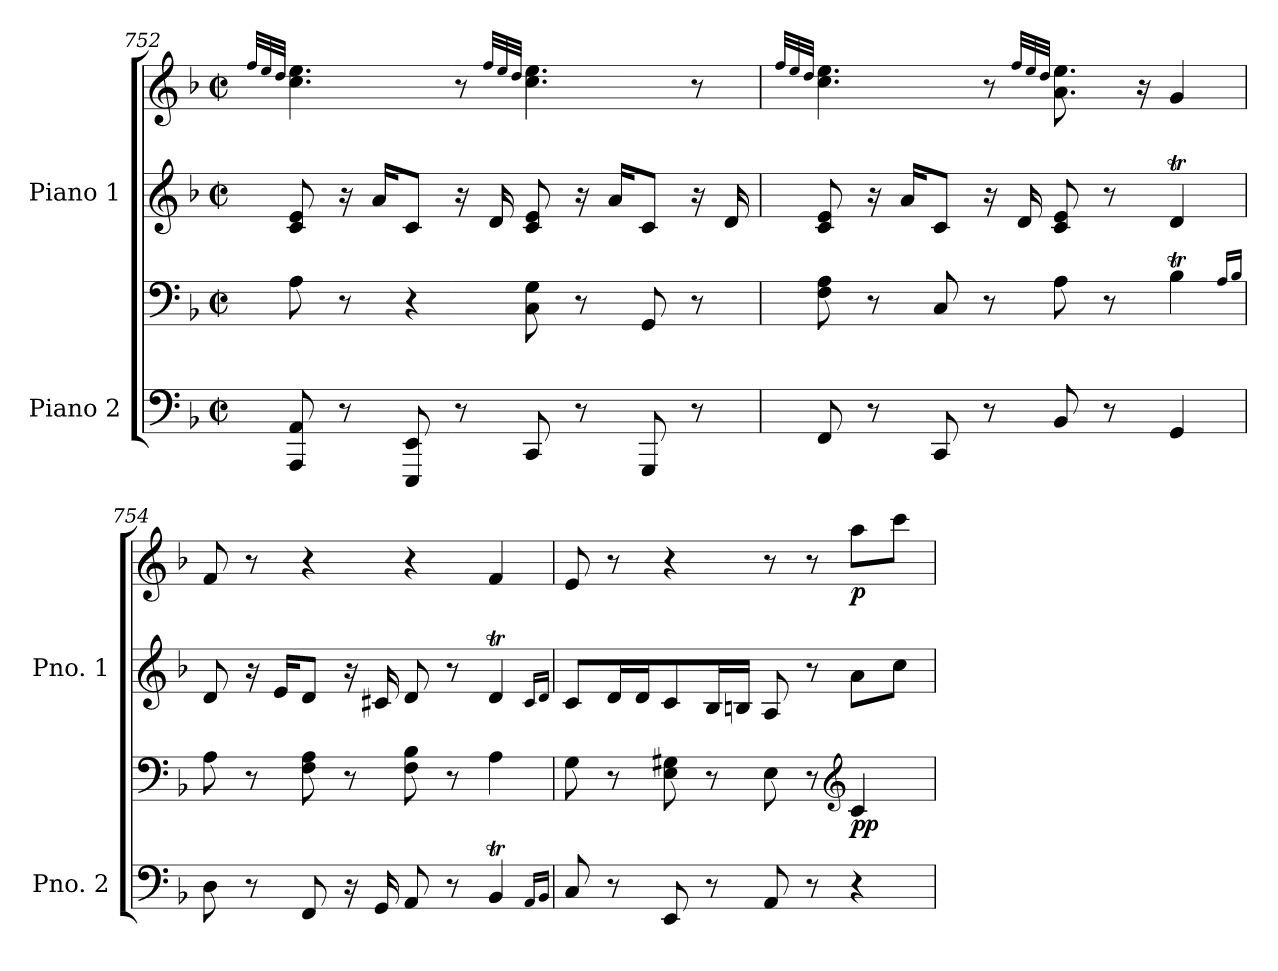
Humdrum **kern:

**kern	**kern	**dynam	**kern	**kern	**dynam
*part2	*part2	*part2	*part1	*part1	*part1
*staff4	*staff3	*staff3/4	*staff2	*staff1	*staff1/2
*I"Piano 2	*	*	*I"Piano 1	*	*
*I'Pno. 2	*	*	*I'Pno. 1	*	*
*clefF4	*clefF4	*	*clefG2	*clefG2	*
*k[b-]	*k[b-]	*	*k[b-]	*k[b-]	*
*M2/2	*M2/2	*	*M2/2	*M2/2	*
*met(c|)	*met(c|)	*	*met(c|)	*met(c|)	*
=752	=752	=752	=752	=752	=752
.	.	.	.	32qff/LLL	.
.	.	.	.	32qee/	.
.	.	.	.	32qdd/JJJ	.
8AAA/ 8AA/	8A\	.	8c/ 8e/	4.cc\ 4.ee\	.
8r	8r	.	16r	.	.
.	.	.	16a/KL	.	.
8EEE/ 8EE/	4r	.	8c/J	.	.
8r	.	.	16r	8r	.
.	.	.	16d/	.	.
.	.	.	.	32qff/LLL	.
.	.	.	.	32qee/	.
.	.	.	.	32qdd/JJJ	.
8CC/	8C\ 8G\	.	8c/ 8e/	4.cc\ 4.ee\	.
8r	8r	.	16r	.	.
.	.	.	16a/KL	.	.
8GGG/	8GG/	.	8c/J	.	.
8r	8r	.	16r	8r	.
.	.	.	16d/	.	.
=753	=753	=753	=753	=753	=753
.	.	.	.	32qff/LLL	.
.	.	.	.	32qee/	.
.	.	.	.	32qdd/JJJ	.
8FF/	8F\ 8A\	.	8c/ 8e/	4.cc\ 4.ee\	.
8r	8r	.	16r	.	.
.	.	.	16a/KL	.	.
8CC/	8C/	.	8c/J	.	.
8r	8r	.	16r	8r	.
.	.	.	16d/	.	.
.	.	.	.	32qff/LLL	.
.	.	.	.	32qee/	.
.	.	.	.	32qdd/JJJ	.
8BB-/	8A\	.	8c/ 8e/	8.a\ 8.ee\	.
8r	8r	.	8r	.	.
.	.	.	.	16r	.
4GG/	4B-T\	.	4dT/	4g/	.
.	16qA/LL	.	.	.	.
.	16qB-/JJ	.	.	.	.
!!LO:LB:g=z
=754	=754	=754	=754	=754	=754
8D\	8A\	.	8d/	8f/	.
8r	8r	.	16r	8r	.
.	.	.	16e/KL	.	.
8FF/	8F\ 8A\	.	8d/J	4r	.
16r	8r	.	16r	.	.
16GG/	.	.	16c#X/	.	.
8AA/	8F\ 8B-\	.	8d/	4r	.
8r	8r	.	8r	.	.
4BB-T/	4A\	.	4dT/	4f/	.
16qAA/LL	.	.	16qc#/LL	.	.
16qBB-/JJ	.	.	16qd/JJ	.	.
=755	=755	=755	=755	=755	=755
8C/	8G\	.	8c/L	8e/	.
8r	8r	.	16d/L	8r	.
.	.	.	16d/J	.	.
8EE/	8E\ 8G#X\	.	8c/	4r	.
8r	8r	.	16B-/L	.	.
.	.	.	16Bn/JJ	.	.
8AA/	8E\	.	8A/	8r	.
8r	8r	.	8r	8r	.
*	*clefG2	*	*	*	*
!	!	!LO:DY:b	!	!	!LO:DY:b
4r	4c/	pp	8a\L	8aa\L	p
.	.	.	8cc\J	8ccc\J	.
=	=	=	=	=	=
*-	*-	*-	*-	*-	*-
